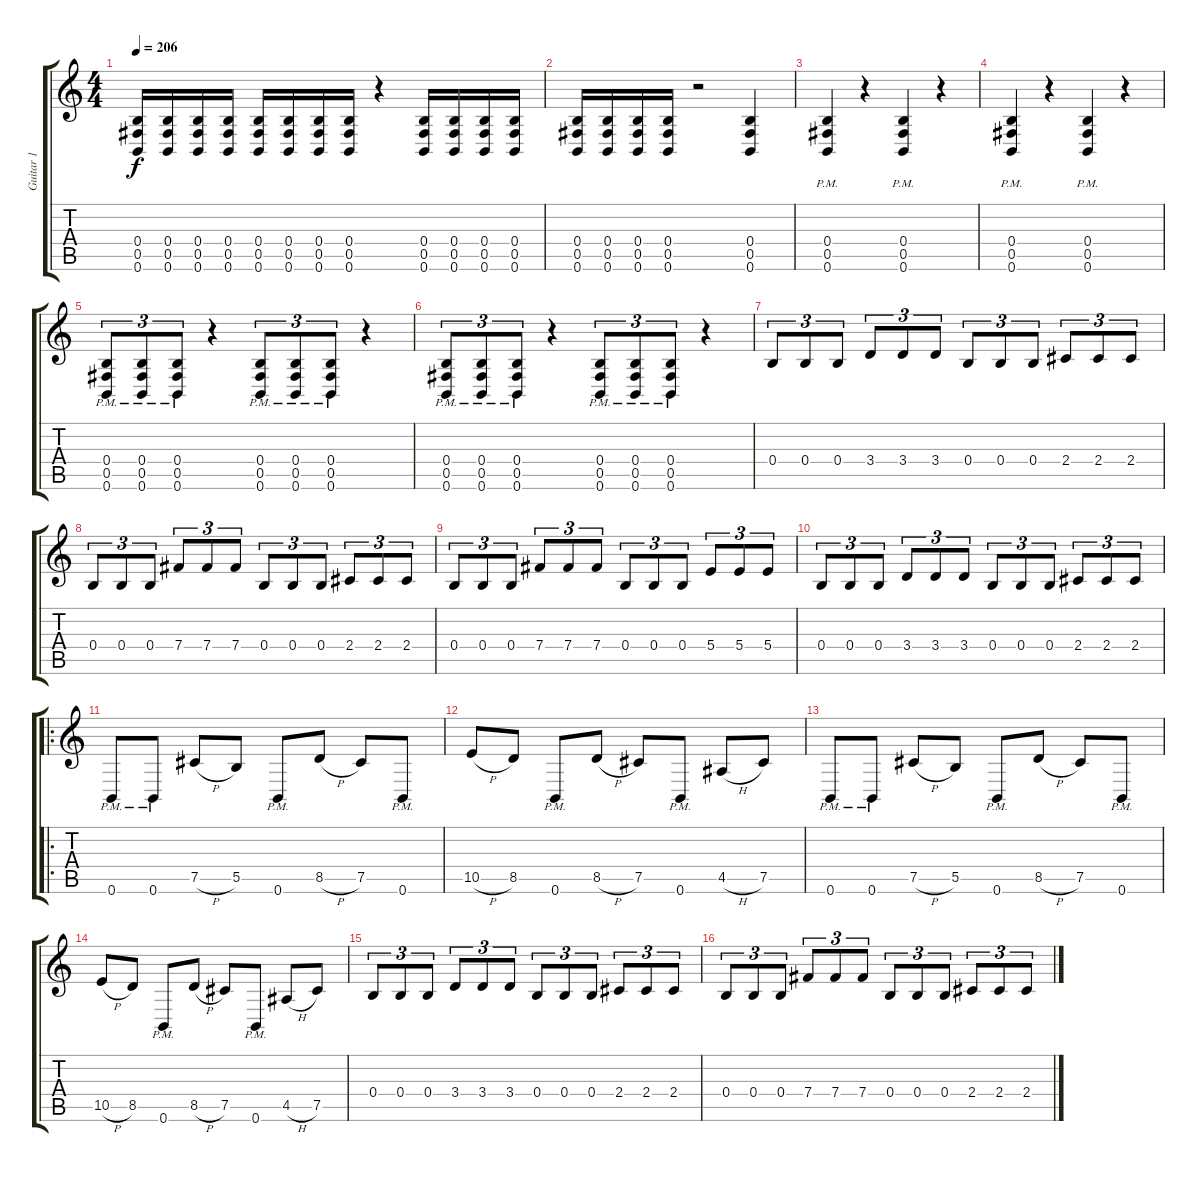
\track ("Guitar 1" "Guitar 1") {instrument overdrivenguitar}
\staff {score tabs}
\tuning (Db4 Ab3 E3 B2 Gb2 B1) {hide}
\ts (4 4)
\tempo 206
\clef g2
\ks c
(0.4 0.5 0.6).16{dy f} (0.4 0.5 0.6).16 (0.4 0.5 0.6).16 (0.4 0.5 0.6).16 (0.4 0.5 0.6).16 (0.4 0.5 0.6).16 (0.4 0.5 0.6).16 (0.4 0.5 0.6).16 r.4 (0.4 0.5 0.6).16 (0.4 0.5 0.6).16 (0.4 0.5 0.6).16 (0.4 0.5 0.6).16 |
(0.4 0.5 0.6).16 (0.4 0.5 0.6).16 (0.4 0.5 0.6).16 (0.4 0.5 0.6).16 r.2 (0.4 0.5 0.6).4 |
(0.4{pm} 0.5{pm} 0.6{pm}).4 r.4 (0.4{pm} 0.5{pm} 0.6{pm}).4 r.4 |
(0.4{pm} 0.5{pm} 0.6{pm}).4 r.4 (0.4{pm} 0.5{pm} 0.6{pm}).4 r.4 |
(0.4{pm} 0.5{pm} 0.6{pm}).8{tu (3 2)} (0.4{pm} 0.5{pm} 0.6{pm}).8{tu (3 2)} (0.4{pm} 0.5{pm} 0.6{pm}).8{tu (3 2)} r.4 (0.4{pm} 0.5{pm} 0.6{pm}).8{tu (3 2)} (0.4{pm} 0.5{pm} 0.6{pm}).8{tu (3 2)} (0.4{pm} 0.5{pm} 0.6{pm}).8{tu (3 2)} r.4 |
(0.4{pm} 0.5{pm} 0.6{pm}).8{tu (3 2)} (0.4{pm} 0.5{pm} 0.6{pm}).8{tu (3 2)} (0.4{pm} 0.5{pm} 0.6{pm}).8{tu (3 2)} r.4 (0.4{pm} 0.5{pm} 0.6{pm}).8{tu (3 2)} (0.4{pm} 0.5{pm} 0.6{pm}).8{tu (3 2)} (0.4{pm} 0.5{pm} 0.6{pm}).8{tu (3 2)} r.4 |
0.4.8{tu (3 2)} 0.4.8{tu (3 2)} 0.4.8{tu (3 2)} 3.4.8{tu (3 2)} 3.4.8{tu (3 2)} 3.4.8{tu (3 2)} 0.4.8{tu (3 2)} 0.4.8{tu (3 2)} 0.4.8{tu (3 2)} 2.4.8{tu (3 2)} 2.4.8{tu (3 2)} 2.4.8{tu (3 2)} |
0.4.8{tu (3 2)} 0.4.8{tu (3 2)} 0.4.8{tu (3 2)} 7.4.8{tu (3 2)} 7.4.8{tu (3 2)} 7.4.8{tu (3 2)} 0.4.8{tu (3 2)} 0.4.8{tu (3 2)} 0.4.8{tu (3 2)} 2.4.8{tu (3 2)} 2.4.8{tu (3 2)} 2.4.8{tu (3 2)} |
0.4.8{tu (3 2)} 0.4.8{tu (3 2)} 0.4.8{tu (3 2)} 7.4.8{tu (3 2)} 7.4.8{tu (3 2)} 7.4.8{tu (3 2)} 0.4.8{tu (3 2)} 0.4.8{tu (3 2)} 0.4.8{tu (3 2)} 5.4.8{tu (3 2)} 5.4.8{tu (3 2)} 5.4.8{tu (3 2)} |
0.4.8{tu (3 2)} 0.4.8{tu (3 2)} 0.4.8{tu (3 2)} 3.4.8{tu (3 2)} 3.4.8{tu (3 2)} 3.4.8{tu (3 2)} 0.4.8{tu (3 2)} 0.4.8{tu (3 2)} 0.4.8{tu (3 2)} 2.4.8{tu (3 2)} 2.4.8{tu (3 2)} 2.4.8{tu (3 2)} |
\ro
0.6{pm}.8 0.6{pm}.8 7.5{h}.8 5.5.8 0.6{pm}.8 8.5{h}.8 7.5.8 0.6{pm}.8 |
10.5{h}.8 8.5.8 0.6{pm}.8 8.5{h}.8 7.5.8 0.6{pm}.8 4.5{h}.8 7.5.8 |
0.6{pm}.8 0.6{pm}.8 7.5{h}.8 5.5.8 0.6{pm}.8 8.5{h}.8 7.5.8 0.6{pm}.8 |
10.5{h}.8 8.5.8 0.6{pm}.8 8.5{h}.8 7.5.8 0.6{pm}.8 4.5{h}.8 7.5.8 |
0.4.8{tu (3 2)} 0.4.8{tu (3 2)} 0.4.8{tu (3 2)} 3.4.8{tu (3 2)} 3.4.8{tu (3 2)} 3.4.8{tu (3 2)} 0.4.8{tu (3 2)} 0.4.8{tu (3 2)} 0.4.8{tu (3 2)} 2.4.8{tu (3 2)} 2.4.8{tu (3 2)} 2.4.8{tu (3 2)} |
0.4.8{tu (3 2)} 0.4.8{tu (3 2)} 0.4.8{tu (3 2)} 7.4.8{tu (3 2)} 7.4.8{tu (3 2)} 7.4.8{tu (3 2)} 0.4.8{tu (3 2)} 0.4.8{tu (3 2)} 0.4.8{tu (3 2)} 2.4.8{tu (3 2)} 2.4.8{tu (3 2)} 2.4.8{tu (3 2)}
